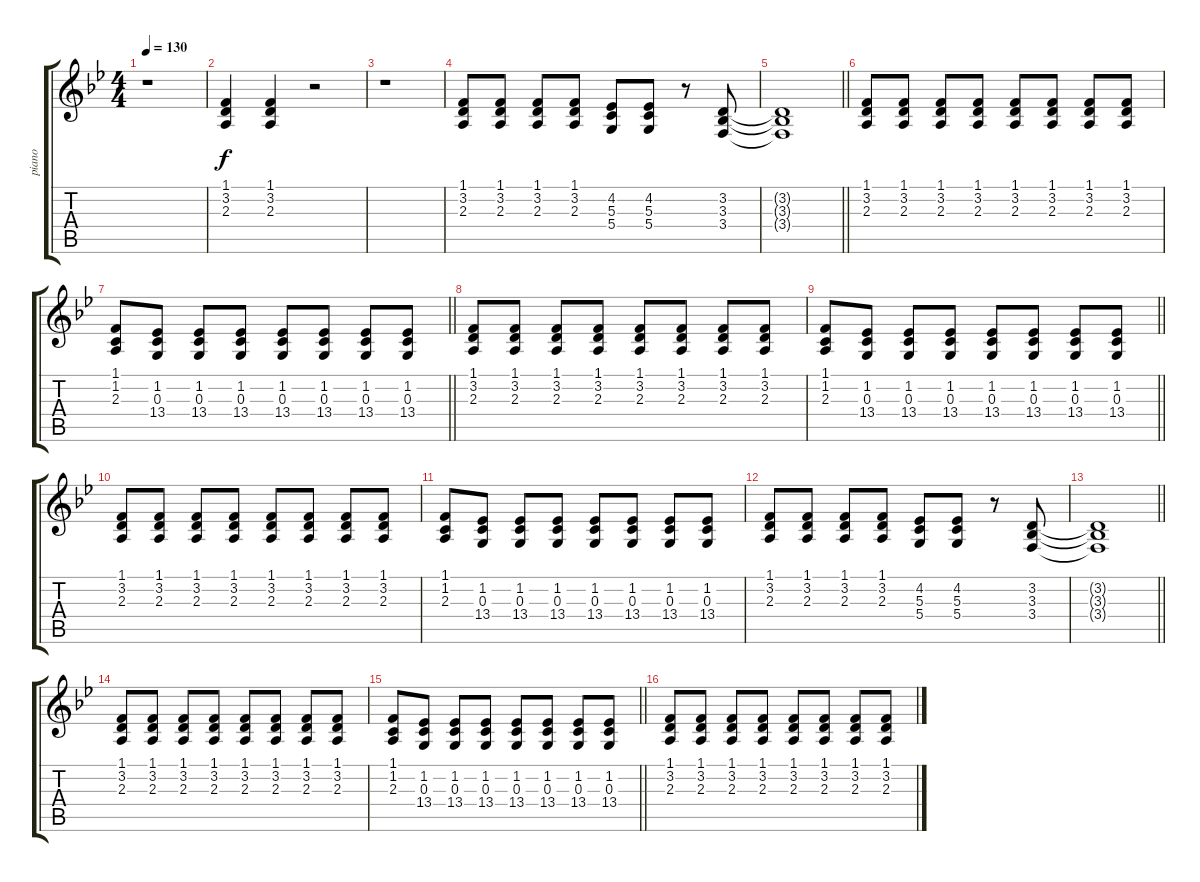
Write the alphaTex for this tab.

\track ("piano" "piano") {instrument electricgrandpiano}
\staff {score tabs}
\tuning (E4 B3 G3 D3 A2 E2) {hide}
\ts (4 4)
\tempo 130
\clef g2
\ks bb
r.1{dy f} |
(1.1 3.2 2.3).4 (1.1 3.2 2.3).4 r.2 |
r.1 |
(1.1 3.2 2.3).8 (1.1 3.2 2.3).8 (1.1 3.2 2.3).8 (1.1 3.2 2.3).8 (4.2 5.3 5.4).8 (4.2 5.3 5.4).8 r.8 (3.2 3.3 3.4).8 |
\barLineRight lightlight
(3.2{t} 3.3{t} 3.4{t}).1 |
(1.1 3.2 2.3).8 (1.1 3.2 2.3).8 (1.1 3.2 2.3).8 (1.1 3.2 2.3).8 (1.1 3.2 2.3).8 (1.1 3.2 2.3).8 (1.1 3.2 2.3).8 (1.1 3.2 2.3).8 |
\barLineRight lightlight
(1.1 1.2 2.3).8 (1.2 0.3 13.4).8 (1.2 0.3 13.4).8 (1.2 0.3 13.4).8 (1.2 0.3 13.4).8 (1.2 0.3 13.4).8 (1.2 0.3 13.4).8 (1.2 0.3 13.4).8 |
(1.1 3.2 2.3).8 (1.1 3.2 2.3).8 (1.1 3.2 2.3).8 (1.1 3.2 2.3).8 (1.1 3.2 2.3).8 (1.1 3.2 2.3).8 (1.1 3.2 2.3).8 (1.1 3.2 2.3).8 |
\barLineRight lightlight
(1.1 1.2 2.3).8 (1.2 0.3 13.4).8 (1.2 0.3 13.4).8 (1.2 0.3 13.4).8 (1.2 0.3 13.4).8 (1.2 0.3 13.4).8 (1.2 0.3 13.4).8 (1.2 0.3 13.4).8 |
(1.1 3.2 2.3).8 (1.1 3.2 2.3).8 (1.1 3.2 2.3).8 (1.1 3.2 2.3).8 (1.1 3.2 2.3).8 (1.1 3.2 2.3).8 (1.1 3.2 2.3).8 (1.1 3.2 2.3).8 |
(1.1 1.2 2.3).8 (1.2 0.3 13.4).8 (1.2 0.3 13.4).8 (1.2 0.3 13.4).8 (1.2 0.3 13.4).8 (1.2 0.3 13.4).8 (1.2 0.3 13.4).8 (1.2 0.3 13.4).8 |
(1.1 3.2 2.3).8 (1.1 3.2 2.3).8 (1.1 3.2 2.3).8 (1.1 3.2 2.3).8 (4.2 5.3 5.4).8 (4.2 5.3 5.4).8 r.8 (3.2 3.3 3.4).8 |
\barLineRight lightlight
(3.2{t} 3.3{t} 3.4{t}).1 |
(1.1 3.2 2.3).8 (1.1 3.2 2.3).8 (1.1 3.2 2.3).8 (1.1 3.2 2.3).8 (1.1 3.2 2.3).8 (1.1 3.2 2.3).8 (1.1 3.2 2.3).8 (1.1 3.2 2.3).8 |
\barLineRight lightlight
(1.1 1.2 2.3).8 (1.2 0.3 13.4).8 (1.2 0.3 13.4).8 (1.2 0.3 13.4).8 (1.2 0.3 13.4).8 (1.2 0.3 13.4).8 (1.2 0.3 13.4).8 (1.2 0.3 13.4).8 |
(1.1 3.2 2.3).8 (1.1 3.2 2.3).8 (1.1 3.2 2.3).8 (1.1 3.2 2.3).8 (1.1 3.2 2.3).8 (1.1 3.2 2.3).8 (1.1 3.2 2.3).8 (1.1 3.2 2.3).8
